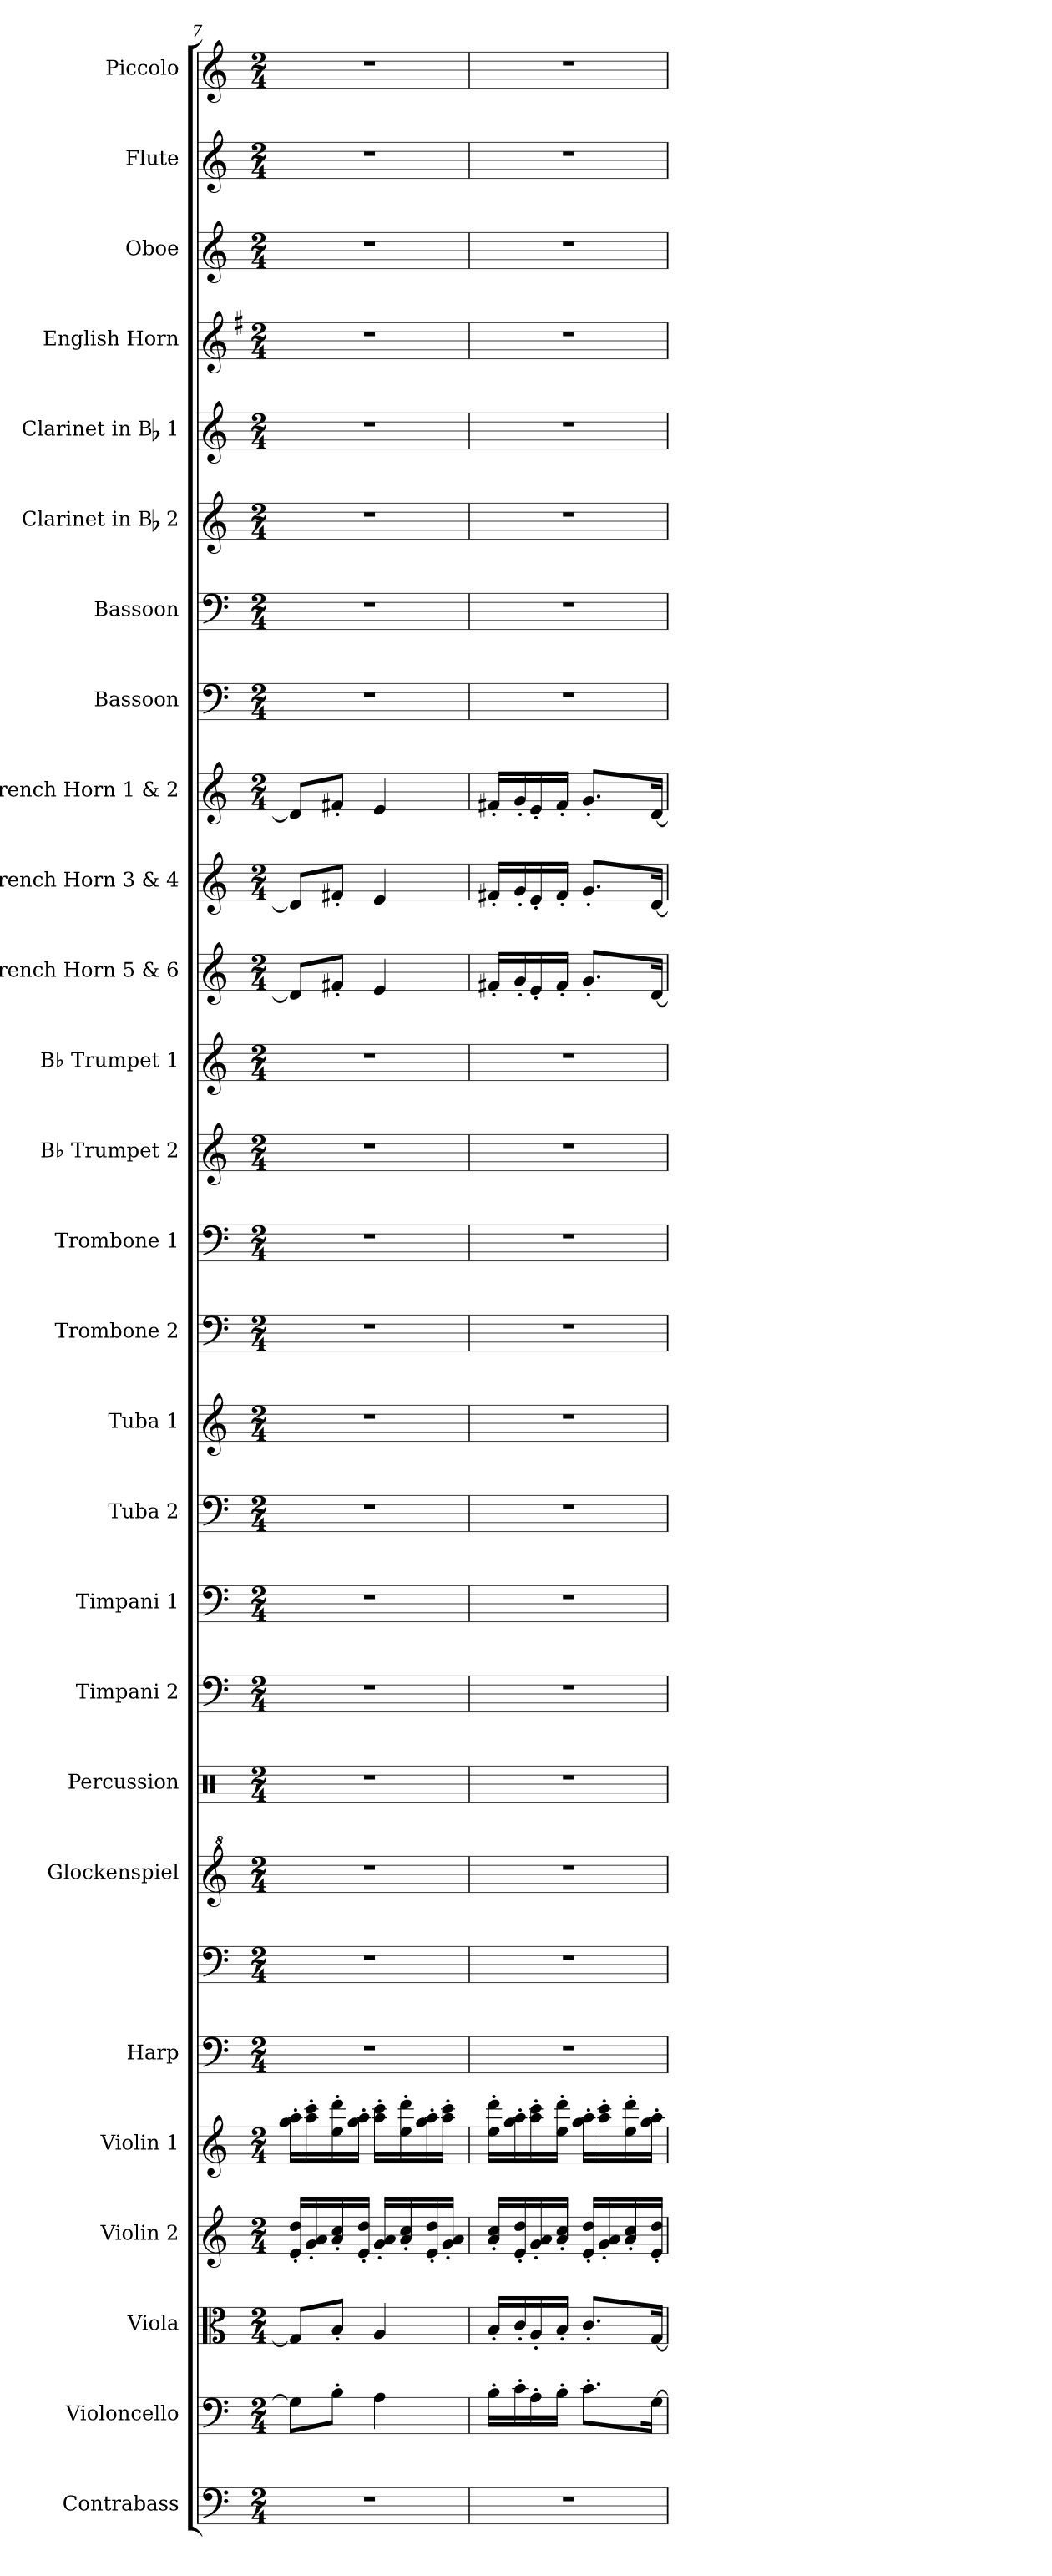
**kern	**kern	**kern	**kern	**kern	**kern	**kern	**kern	**kern	**kern	**kern	**kern	**kern	**kern	**kern	**kern	**kern	**kern	**kern	**kern	**kern	**kern	**kern	**kern	**kern	**kern	**kern	**kern
*part27	*part26	*part25	*part24	*part23	*part22	*part22	*part21	*part20	*part19	*part18	*part17	*part16	*part15	*part14	*part13	*part12	*part11	*part10	*part9	*part8	*part7	*part6	*part5	*part4	*part3	*part2	*part1
*staff28	*staff27	*staff26	*staff25	*staff24	*staff23	*staff22	*staff21	*staff20	*staff19	*staff18	*staff17	*staff16	*staff15	*staff14	*staff13	*staff12	*staff11	*staff10	*staff9	*staff8	*staff7	*staff6	*staff5	*staff4	*staff3	*staff2	*staff1
*I"Contrabass	*I"Violoncello	*I"Viola	*I"Violin 2	*I"Violin 1	*I"Harp	*	*I"Glockenspiel	*I"Percussion	*I"Timpani 2	*I"Timpani 1	*I"Tuba 2	*I"Tuba 1	*I"Trombone 2	*I"Trombone 1	*I"B♭ Trumpet 2	*I"B♭ Trumpet 1	*I"French Horn 5 &amp; 6	*I"French Horn 3 &amp; 4	*I"French Horn 1 &amp; 2	*I"Bassoon	*I"Bassoon	*I"Clarinet in Bb 2	*I"Clarinet in Bb 1	*I"English Horn	*I"Oboe	*I"Flute	*I"Piccolo
*I'Cbs.	*I'Vlc.	*I'Vla.	*I'Vln. 2	*I'Vln. 1	*I'Hrp.	*	*I'Glk.	*I'Perc.	*I'Timp. 2	*I'Timp. 1	*I'Tba. 2	*I'Tba. 1	*I'Tbn. 2	*I'Tbn. 1	*I'B♭ Tpt. 2	*I'B♭ Tpt. 1	*I'F Hn. 5 &amp; 6	*I'F Hn. 3 &amp; 4	*I'F Hn. 1 &amp; 2	*I'Bsn.	*I'Bsn.	*	*	*I'Eng Hn.	*I'Ob.	*I'Fl.	*I'Pic.
*clefF4	*clefF4	*clefC3	*clefG2	*clefG2	*clefF4	*clefF4	*clefG^2	*clefX	*clefF4	*clefF4	*clefF4	*clefG2	*clefF4	*clefF4	*clefG2	*clefG2	*clefG2	*clefG2	*clefG2	*clefF4	*clefF4	*clefG2	*clefG2	*clefG2	*clefG2	*clefG2	*clefG2
*	*	*	*	*	*	*	*	*	*	*	*	*	*	*	*ITrd1c2	*ITrd1c2	*ITrd4c7	*ITrd4c7	*ITrd4c7	*	*	*ITrd-5c-8	*ITrd-5c-8	*ITrd4c7	*	*	*
*k[]	*k[]	*k[]	*k[]	*k[]	*k[]	*k[]	*k[]	*k[]	*k[]	*k[]	*k[]	*k[]	*k[]	*k[]	*k[b-e-]	*k[b-e-]	*k[b-]	*k[b-]	*k[b-]	*k[]	*k[]	*k[b-e-a-d-]	*k[b-e-a-d-]	*k[]	*k[]	*k[]	*k[]
*M2/4	*M2/4	*M2/4	*M2/4	*M2/4	*M2/4	*M2/4	*M2/4	*M2/4	*M2/4	*M2/4	*M2/4	*M2/4	*M2/4	*M2/4	*M2/4	*M2/4	*M2/4	*M2/4	*M2/4	*M2/4	*M2/4	*M2/4	*M2/4	*M2/4	*M2/4	*M2/4	*M2/4
=7	=7	=7	=7	=7	=7	=7	=7	=7	=7	=7	=7	=7	=7	=7	=7	=7	=7	=7	=7	=7	=7	=7	=7	=7	=7	=7	=7
2r	8G\L]	8G/L]	16e/' 16dd/'LL	16gg\' 16aa\'LL	2r	2r	2r	2r	2r	2r	2r	2r	2r	2r	2r	2r	8G/L]	8G/L]	8G/L]	2r	2r	2r	2r	2r	2r	2r	2r
.	.	.	16g/' 16a/'	16aa\' 16ccc\'	.	.	.	.	.	.	.	.	.	.	.	.	.	.	.	.	.	.	.	.	.	.	.
.	8B'\J	8B'/J	16a/' 16cc/'	16ee\' 16ddd\'	.	.	.	.	.	.	.	.	.	.	.	.	8Bn'/J	8Bn'/J	8Bn'/J	.	.	.	.	.	.	.	.
.	.	.	16e/' 16dd/'JJ	16gg\' 16aa\'JJ	.	.	.	.	.	.	.	.	.	.	.	.	.	.	.	.	.	.	.	.	.	.	.
.	4A\	4A/	16g/' 16a/'LL	16aa\' 16ccc\'LL	.	.	.	.	.	.	.	.	.	.	.	.	4A/	4A/	4A/	.	.	.	.	.	.	.	.
.	.	.	16a/' 16cc/'	16ee\' 16ddd\'	.	.	.	.	.	.	.	.	.	.	.	.	.	.	.	.	.	.	.	.	.	.	.
.	.	.	16e/' 16dd/'	16gg\' 16aa\'	.	.	.	.	.	.	.	.	.	.	.	.	.	.	.	.	.	.	.	.	.	.	.
.	.	.	16g/' 16a/'JJ	16aa\' 16ccc\'JJ	.	.	.	.	.	.	.	.	.	.	.	.	.	.	.	.	.	.	.	.	.	.	.
!!LO:PB:g=z
=8	=8	=8	=8	=8	=8	=8	=8	=8	=8	=8	=8	=8	=8	=8	=8	=8	=8	=8	=8	=8	=8	=8	=8	=8	=8	=8	=8
2r	16B'\LL	16B'/LL	16a/' 16cc/'LL	16ee\' 16ddd\'LL	2r	2r	2r	2r	2r	2r	2r	2r	2r	2r	2r	2r	16Bn'/LL	16Bn'/LL	16Bn'/LL	2r	2r	2r	2r	2r	2r	2r	2r
.	16c'\	16c'/	16e/' 16dd/'	16gg\' 16aa\'	.	.	.	.	.	.	.	.	.	.	.	.	16c'/	16c'/	16c'/	.	.	.	.	.	.	.	.
.	16A'\	16A'/	16g/' 16a/'	16aa\' 16ccc\'	.	.	.	.	.	.	.	.	.	.	.	.	16A'/	16A'/	16A'/	.	.	.	.	.	.	.	.
.	16B'\JJ	16B'/JJ	16a/' 16cc/'JJ	16ee\' 16ddd\'JJ	.	.	.	.	.	.	.	.	.	.	.	.	16B'/JJ	16B'/JJ	16B'/JJ	.	.	.	.	.	.	.	.
.	8.c'\L	8.c'/L	16e/' 16dd/'LL	16gg\' 16aa\'LL	.	.	.	.	.	.	.	.	.	.	.	.	8.c'/L	8.c'/L	8.c'/L	.	.	.	.	.	.	.	.
.	.	.	16g/' 16a/'	16aa\' 16ccc\'	.	.	.	.	.	.	.	.	.	.	.	.	.	.	.	.	.	.	.	.	.	.	.
.	.	.	16a/' 16cc/'	16ee\' 16ddd\'	.	.	.	.	.	.	.	.	.	.	.	.	.	.	.	.	.	.	.	.	.	.	.
.	[16G\Jk	[16G/Jk	16e/' 16dd/'JJ	16gg\' 16aa\'JJ	.	.	.	.	.	.	.	.	.	.	.	.	[16G/Jk	[16G/Jk	[16G/Jk	.	.	.	.	.	.	.	.
=	=	=	=	=	=	=	=	=	=	=	=	=	=	=	=	=	=	=	=	=	=	=	=	=	=	=	=
*-	*-	*-	*-	*-	*-	*-	*-	*-	*-	*-	*-	*-	*-	*-	*-	*-	*-	*-	*-	*-	*-	*-	*-	*-	*-	*-	*-
